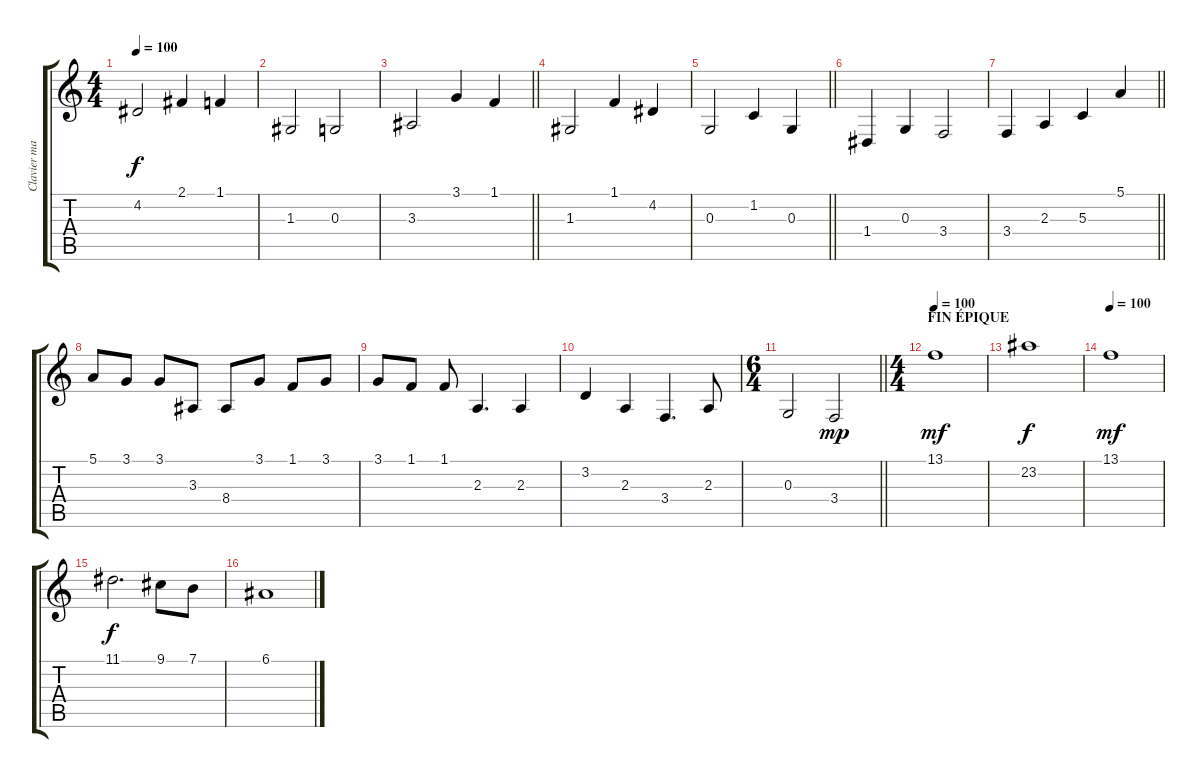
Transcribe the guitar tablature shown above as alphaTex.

\track ("Clavier main droite" "Clavier ma") {instrument stringensemble1}
\staff {score tabs}
\tuning (E4 B3 G3 D3 A2 E2) {hide}
\ts (4 4)
\tempo 100
\clef g2
\ks c
4.2{t}.2{dy f} 2.1.4 1.1.4 |
1.3.2 0.3.2 |
\barLineRight lightlight
3.3.2 3.1.4 1.1.4 |
1.3.2 1.1.4 4.2.4 |
\barLineRight lightlight
0.3.2 1.2.4 0.3.4 |
1.4.4 0.3.4 3.4.2 |
\barLineRight lightlight
3.4.4 2.3.4 5.3.4 5.1.4 |
5.1.8 3.1.8 3.1.8 3.3.8 8.4.8 3.1.8 1.1.8 3.1.8 |
3.1.8 1.1.8 1.1.8 2.3.4{d} 2.3.4 |
3.2.4 2.3.4 3.4.4{d} 2.3.8 |
\ts (6 4)
\barLineRight lightlight
0.3.2 3.4.2{dy mp} |
\ts (4 4)
\section ("" "FIN ÉPIQUE")
\tempo 100
13.1.1{dy mf volume 14 instrument stringensemble2} |
23.2.1{dy f} |
\tempo 100
13.1.1{dy mf} |
11.1.2{d dy f} 9.1.8 7.1.8 |
6.1.1
